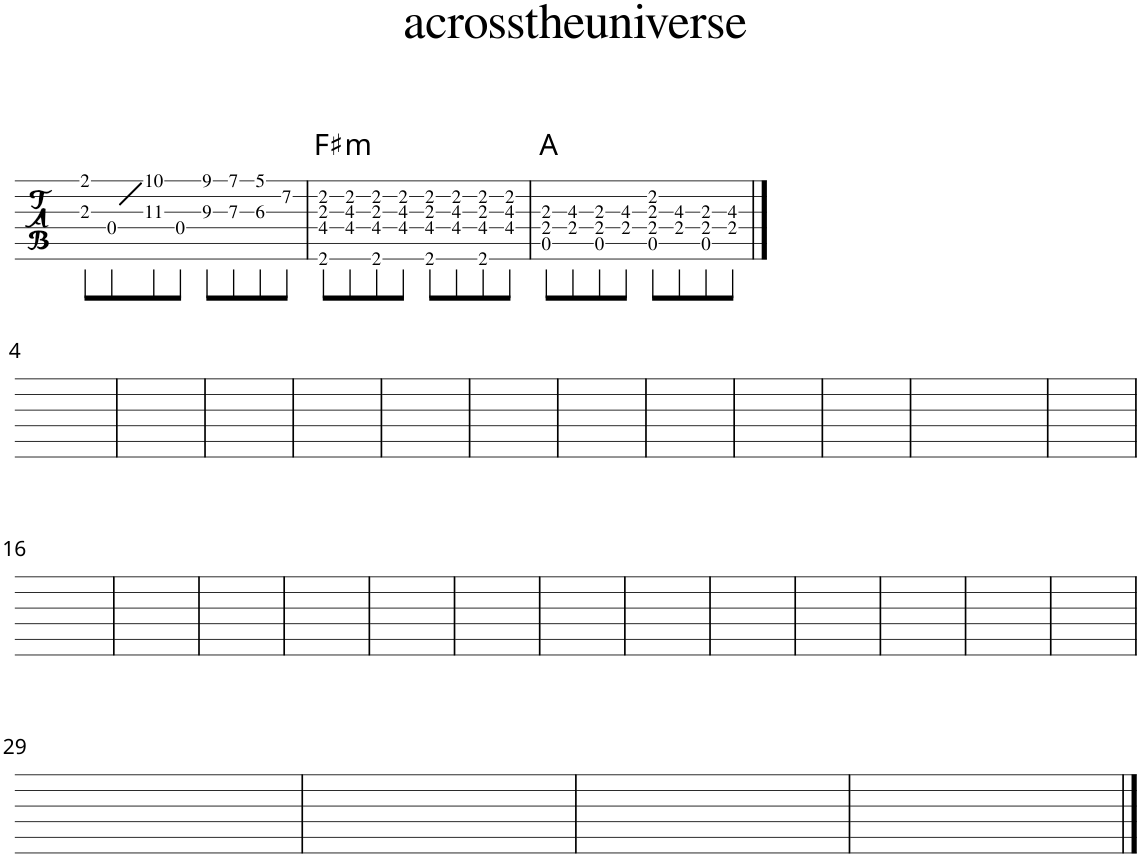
**kern	**harte
*part1	*part1
*staff1	*
*I"Guitar	*
*I'Guit.	*
*stria6	*
*	*
*k[]	*
*M4/4	*
=1	=1
8A\ 8f#\L	.
8D\	.
8f#\ 8dd\	.
8D\J	.
8e\ 8cc#\L	.
8d\ 8b\	.
8c#\ 8a\	.
8f#\J	.
=2	=2
!	!LO:H:kt=m
8FF#\ 8F#\ 8A\ 8c#\L	F#:min
8F#\ 8B\ 8c#\	.
8FF#\ 8F#\ 8A\ 8c#\	.
8F#\ 8B\ 8c#\J	.
8FF#\ 8F#\ 8A\ 8c#\L	.
8F#\ 8B\ 8c#\	.
8FF#\ 8F#\ 8A\ 8c#\	.
8F#\ 8B\ 8c#\J	.
=3	=3
8AA\ 8E\ 8A\L	A:maj
8E\ 8B\	.
8AA\ 8E\ 8A\	.
8E\ 8B\J	.
8AA\ 8E\ 8A\ 8c#\L	.
8E\ 8B\	.
8AA\ 8E\ 8A\	.
8E\ 8B\J	.
!!LO:LB:g=z
==4	==4
1r	.
=5	=5
1r	.
=6	=6
1r	.
=7	=7
1r	.
=8	=8
1r	.
=9	=9
1r	.
=10	=10
1r	.
=11	=11
1r	.
=12	=12
1r	.
=13	=13
1r	.
=14	=14
4r	.
4r	.
2r	.
=15	=15
1r	.
!!LO:LB:g=z
=16	=16
1r	.
=17	=17
1r	.
=18	=18
1r	.
=19	=19
1r	.
=20	=20
1r	.
=21	=21
1r	.
=22	=22
1r	.
=23	=23
1r	.
=24	=24
1r	.
=25	=25
1r	.
=26	=26
1r	.
=27	=27
1r	.
=28	=28
1r	.
!!LO:LB:g=z
=29	=29
1r	.
=30	=30
1r	.
=31	=31
1r	.
=32	=32
1r	.
==	==
*-	*-
